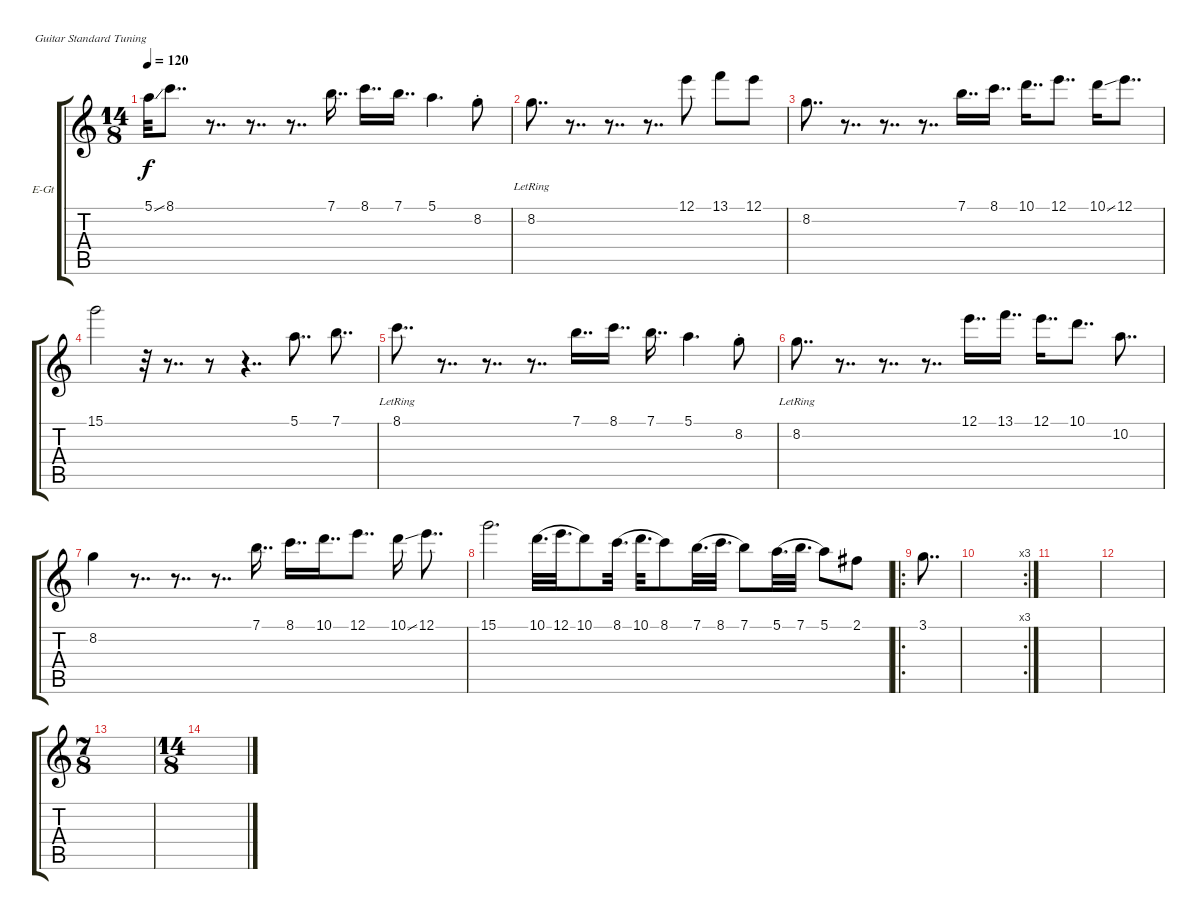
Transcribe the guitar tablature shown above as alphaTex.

\defaultSystemsLayout 4
\bracketExtendMode groupsimilarinstruments
\firstSystemTrackNameOrientation horizontal
\otherSystemsTrackNameOrientation horizontal
\track ("Electric Guitar" "E-Gt") {instrument electricguitarclean}
\staff {score tabs}
\tuning (E4 B3 G3 D3 A2 E2)
\ts (14 8)
\tempo 120
\clef g2
\ks c
5.1{ss}.32{dy f instrument electricguitarclean} 8.1.8{dd} r.8{dd} r.8{dd} r.8{dd} 7.1.16{dd} 8.1.16{dd} 7.1.16{dd} 5.1.4{d} 8.2{st}.8 |
8.2{lr}.8{dd} r.8{dd} r.8{dd} r.8{dd} 12.1.8 13.1.8 12.1.8 |
8.2.8{dd} r.8{dd} r.8{dd} r.8{dd} 7.1.16{dd} 8.1.16{dd} 10.1.16{dd} 12.1.8{dd} 10.1{ss}.16 12.1.8{dd} |
15.1.2 r.32 r.8{dd} r.8 r.4{dd} 5.1.8{dd} 7.1.8{dd} |
8.1{lr}.8{dd} r.8{dd} r.8{dd} r.8{dd} 7.1.16{dd} 8.1.16{dd} 7.1.16{dd} 5.1.4{d} 8.2{st}.8 |
8.2{lr}.8{dd} r.8{dd} r.8{dd} r.8{dd} 12.1.16{dd} 13.1.16{dd} 12.1.16{dd} 10.1.8{dd} 10.2.8{dd} |
8.2.4 r.8{dd} r.8{dd} r.8{dd} 7.1.16{dd} 8.1.16{dd} 10.1.16{dd} 12.1.8{dd} 10.1{ss}.16 12.1.8{dd} |
15.1.2{d} 10.1.32{d legatoorigin} 12.1.32{d legatoorigin} 10.1.8 8.1.32{d legatoorigin} 10.1.32{d legatoorigin} 8.1.8 7.1.32{d legatoorigin} 8.1.32{d legatoorigin} 7.1.8 5.1.32{d legatoorigin} 7.1.32{d legatoorigin} 5.1.8 2.1.8 |
\ro
3.1.8{dd} |
\rc 3
|
|
|
\ts (7 8)
\beaming (8 3 2 1 1)
|
\ts (14 8)
